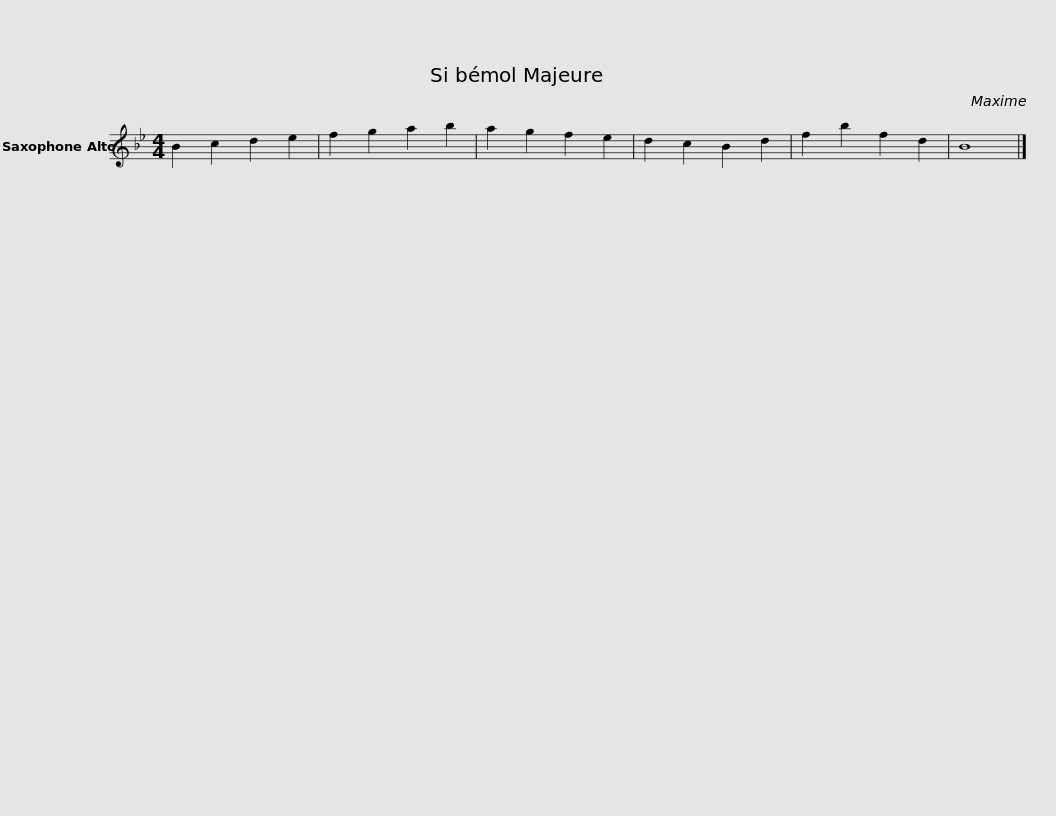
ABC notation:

X:1
L:1/8
M:4/4
I:linebreak $
K:none
V:1 treble transpose=-9
V:1
[K:Bb] B2 c2 d2 e2 | f2 g2 a2 b2 | a2 g2 f2 e2 | d2 c2 B2 d2 | f2 b2 f2 d2 | %5
 B8 |] %6
